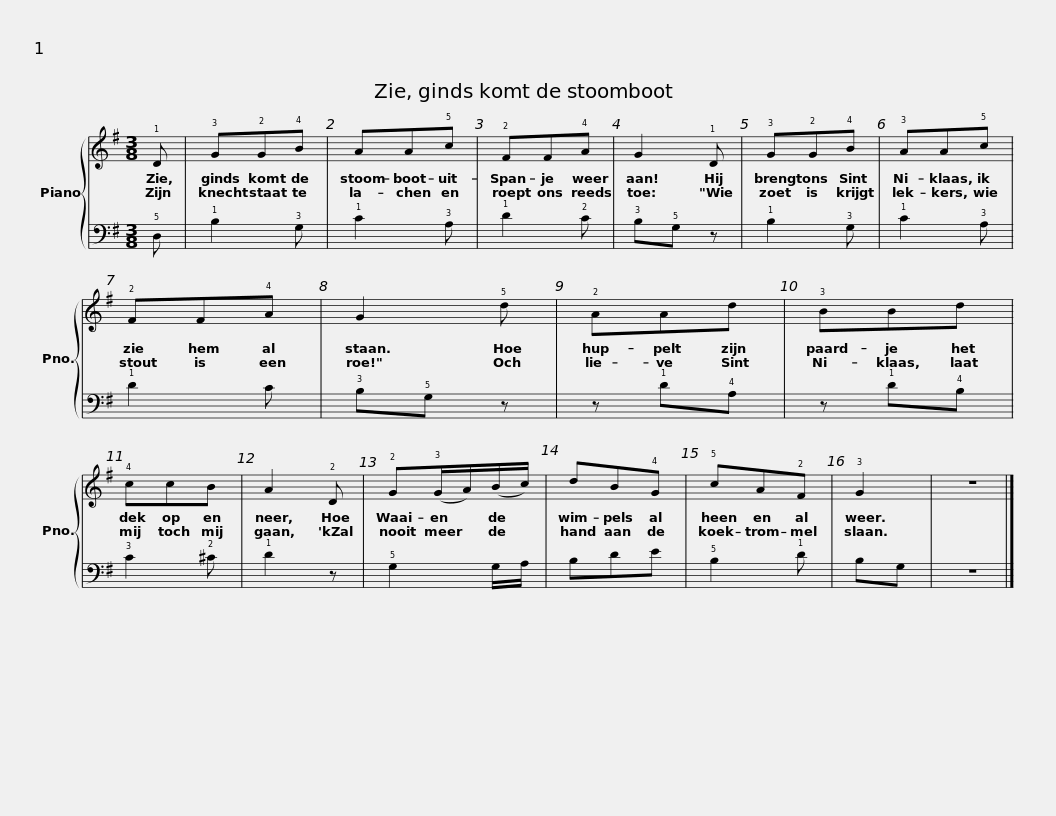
X:1
%%score { 1 | 2 }
L:1/8
M:3/8
I:linebreak $
K:G
V:1 treble
V:2 bass
V:1
 !1!D | !3!G!2!G!4!B | AA!5!c | !2!FF!4!A | G2 !1!D | %5
 !3!G!2!G!4!B |$ !3!AA!5!c | !2!FF!4!A | G2 !5!d | !2!AAd | %10
 !3!BBd | !4!ccB |$ A2 !2!D | !2!G(!3!G/A/)(B/c/) | dB!4!G | %15
 !5!cA!2!F | !3!G2 | z3 |] %18
V:2
 !5!D, | !1!B,2 !3!G, | !1!C2 !3!A, | !1!D2 !2!C | !3!B,!5!G, z | %5
 !1!B,2 !3!G, |$ !1!C2 !3!A, | !1!D2 C | !3!B,!5!G, z | z !1!D!4!A, | %10
 z !1!D!4!B, | !3!C2 !2!^C |$ !1!D2 z | !5!G,2 G,/A,/ | B,DE | %15
 !5!B,2 !1!D | B,G, | z3 |] %18
